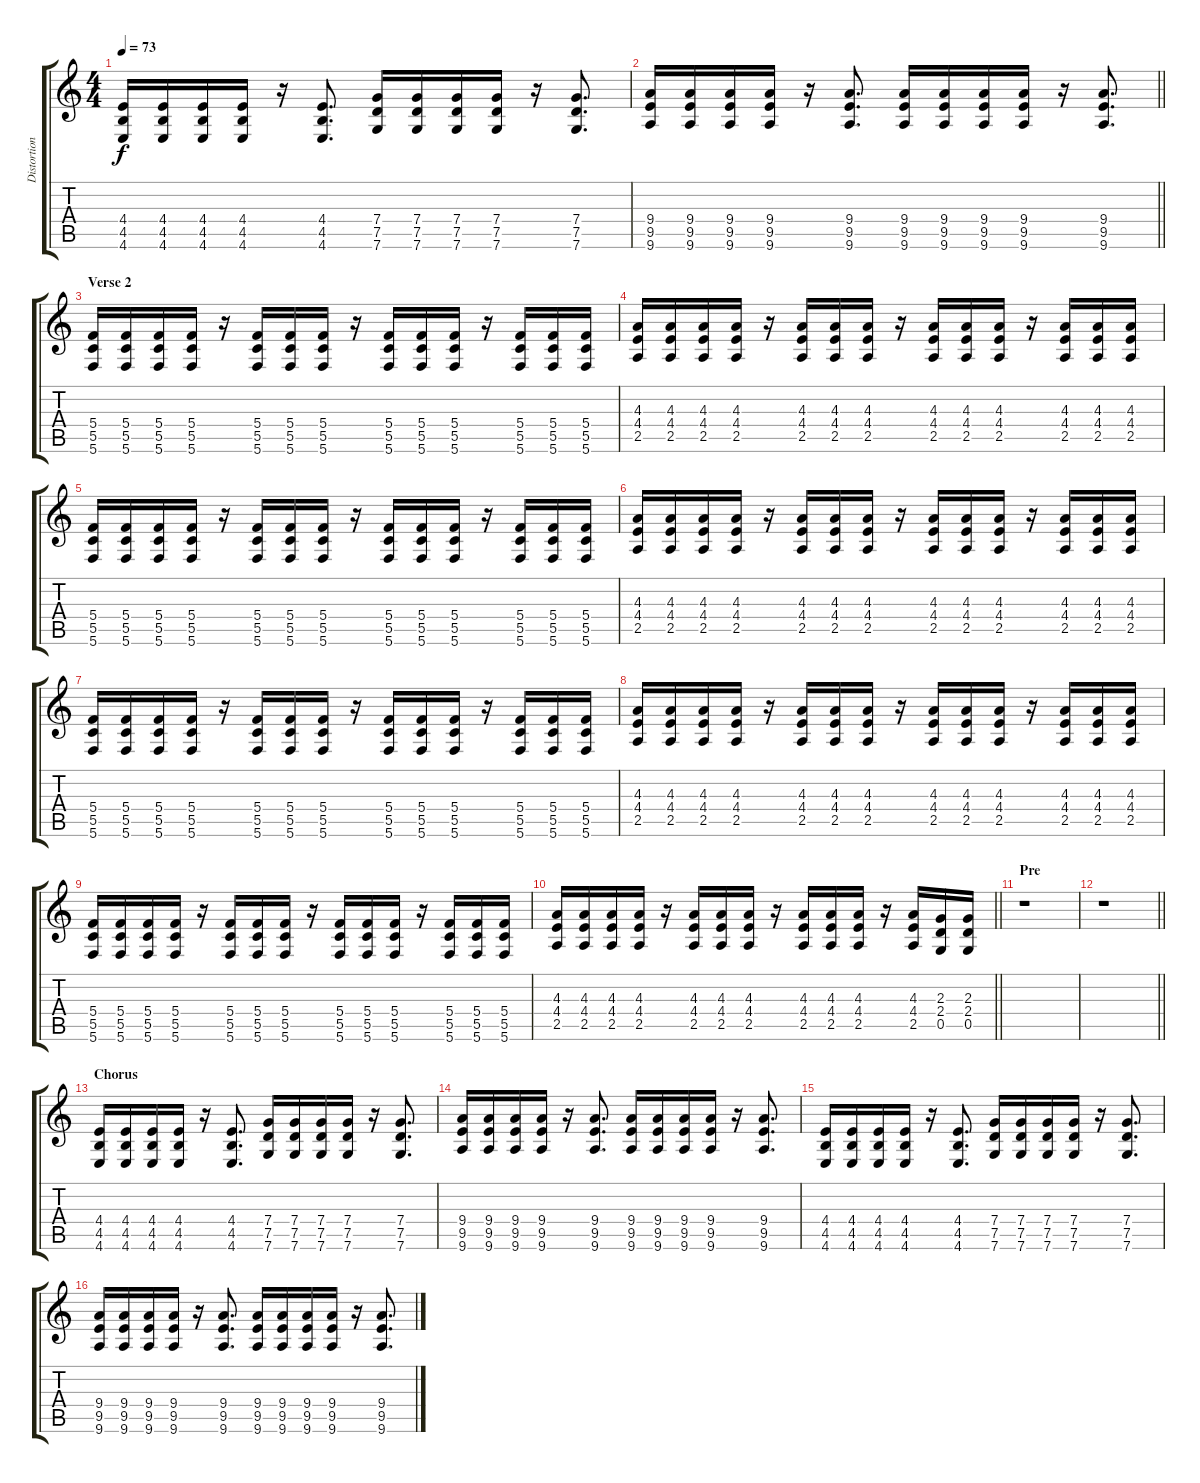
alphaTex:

\track ("Distortion - Rhytm 2" "Distortion") {instrument distortionguitar}
\staff {score tabs}
\tuning (D4 A3 F3 C3 G2 C2) {hide}
\ts (4 4)
\tempo 73
\clef g2
\ks c
(4.4 4.5 4.6).16{dy f} (4.4 4.5 4.6).16 (4.4 4.5 4.6).16 (4.4 4.5 4.6).16 r.16 (4.4 4.5 4.6).8{d} (7.4 7.5 7.6).16 (7.4 7.5 7.6).16 (7.4 7.5 7.6).16 (7.4 7.5 7.6).16 r.16 (7.4 7.5 7.6).8{d} |
\barLineRight lightlight
(9.4 9.5 9.6).16 (9.4 9.5 9.6).16 (9.4 9.5 9.6).16 (9.4 9.5 9.6).16 r.16 (9.4 9.5 9.6).8{d} (9.4 9.5 9.6).16 (9.4 9.5 9.6).16 (9.4 9.5 9.6).16 (9.4 9.5 9.6).16 r.16 (9.4 9.5 9.6).8{d} |
\section ("" "Verse 2")
(5.4 5.5 5.6).16 (5.4 5.5 5.6).16 (5.4 5.5 5.6).16 (5.4 5.5 5.6).16 r.16 (5.4 5.5 5.6).16 (5.4 5.5 5.6).16 (5.4 5.5 5.6).16 r.16 (5.4 5.5 5.6).16 (5.4 5.5 5.6).16 (5.4 5.5 5.6).16 r.16 (5.4 5.5 5.6).16 (5.4 5.5 5.6).16 (5.4 5.5 5.6).16 |
(4.3 4.4 2.5).16 (4.3 4.4 2.5).16 (4.3 4.4 2.5).16 (4.3 4.4 2.5).16 r.16 (4.3 4.4 2.5).16 (4.3 4.4 2.5).16 (4.3 4.4 2.5).16 r.16 (4.3 4.4 2.5).16 (4.3 4.4 2.5).16 (4.3 4.4 2.5).16 r.16 (4.3 4.4 2.5).16 (4.3 4.4 2.5).16 (4.3 4.4 2.5).16 |
(5.4 5.5 5.6).16 (5.4 5.5 5.6).16 (5.4 5.5 5.6).16 (5.4 5.5 5.6).16 r.16 (5.4 5.5 5.6).16 (5.4 5.5 5.6).16 (5.4 5.5 5.6).16 r.16 (5.4 5.5 5.6).16 (5.4 5.5 5.6).16 (5.4 5.5 5.6).16 r.16 (5.4 5.5 5.6).16 (5.4 5.5 5.6).16 (5.4 5.5 5.6).16 |
(4.3 4.4 2.5).16 (4.3 4.4 2.5).16 (4.3 4.4 2.5).16 (4.3 4.4 2.5).16 r.16 (4.3 4.4 2.5).16 (4.3 4.4 2.5).16 (4.3 4.4 2.5).16 r.16 (4.3 4.4 2.5).16 (4.3 4.4 2.5).16 (4.3 4.4 2.5).16 r.16 (4.3 4.4 2.5).16 (4.3 4.4 2.5).16 (4.3 4.4 2.5).16 |
(5.4 5.5 5.6).16 (5.4 5.5 5.6).16 (5.4 5.5 5.6).16 (5.4 5.5 5.6).16 r.16 (5.4 5.5 5.6).16 (5.4 5.5 5.6).16 (5.4 5.5 5.6).16 r.16 (5.4 5.5 5.6).16 (5.4 5.5 5.6).16 (5.4 5.5 5.6).16 r.16 (5.4 5.5 5.6).16 (5.4 5.5 5.6).16 (5.4 5.5 5.6).16 |
(4.3 4.4 2.5).16 (4.3 4.4 2.5).16 (4.3 4.4 2.5).16 (4.3 4.4 2.5).16 r.16 (4.3 4.4 2.5).16 (4.3 4.4 2.5).16 (4.3 4.4 2.5).16 r.16 (4.3 4.4 2.5).16 (4.3 4.4 2.5).16 (4.3 4.4 2.5).16 r.16 (4.3 4.4 2.5).16 (4.3 4.4 2.5).16 (4.3 4.4 2.5).16 |
(5.4 5.5 5.6).16 (5.4 5.5 5.6).16 (5.4 5.5 5.6).16 (5.4 5.5 5.6).16 r.16 (5.4 5.5 5.6).16 (5.4 5.5 5.6).16 (5.4 5.5 5.6).16 r.16 (5.4 5.5 5.6).16 (5.4 5.5 5.6).16 (5.4 5.5 5.6).16 r.16 (5.4 5.5 5.6).16 (5.4 5.5 5.6).16 (5.4 5.5 5.6).16 |
\barLineRight lightlight
(4.3 4.4 2.5).16 (4.3 4.4 2.5).16 (4.3 4.4 2.5).16 (4.3 4.4 2.5).16 r.16 (4.3 4.4 2.5).16 (4.3 4.4 2.5).16 (4.3 4.4 2.5).16 r.16 (4.3 4.4 2.5).16 (4.3 4.4 2.5).16 (4.3 4.4 2.5).16 r.16 (4.3 4.4 2.5).16 (2.3 2.4 0.5).16 (2.3 2.4 0.5).16 |
\section ("" "Pre")
r.1 |
\barLineRight lightlight
r.1 |
\section ("" "Chorus")
(4.4 4.5 4.6).16 (4.4 4.5 4.6).16 (4.4 4.5 4.6).16 (4.4 4.5 4.6).16 r.16 (4.4 4.5 4.6).8{d} (7.4 7.5 7.6).16 (7.4 7.5 7.6).16 (7.4 7.5 7.6).16 (7.4 7.5 7.6).16 r.16 (7.4 7.5 7.6).8{d} |
(9.4 9.5 9.6).16 (9.4 9.5 9.6).16 (9.4 9.5 9.6).16 (9.4 9.5 9.6).16 r.16 (9.4 9.5 9.6).8{d} (9.4 9.5 9.6).16 (9.4 9.5 9.6).16 (9.4 9.5 9.6).16 (9.4 9.5 9.6).16 r.16 (9.4 9.5 9.6).8{d} |
(4.4 4.5 4.6).16 (4.4 4.5 4.6).16 (4.4 4.5 4.6).16 (4.4 4.5 4.6).16 r.16 (4.4 4.5 4.6).8{d} (7.4 7.5 7.6).16 (7.4 7.5 7.6).16 (7.4 7.5 7.6).16 (7.4 7.5 7.6).16 r.16 (7.4 7.5 7.6).8{d} |
(9.4 9.5 9.6).16 (9.4 9.5 9.6).16 (9.4 9.5 9.6).16 (9.4 9.5 9.6).16 r.16 (9.4 9.5 9.6).8{d} (9.4 9.5 9.6).16 (9.4 9.5 9.6).16 (9.4 9.5 9.6).16 (9.4 9.5 9.6).16 r.16 (9.4 9.5 9.6).8{d}
